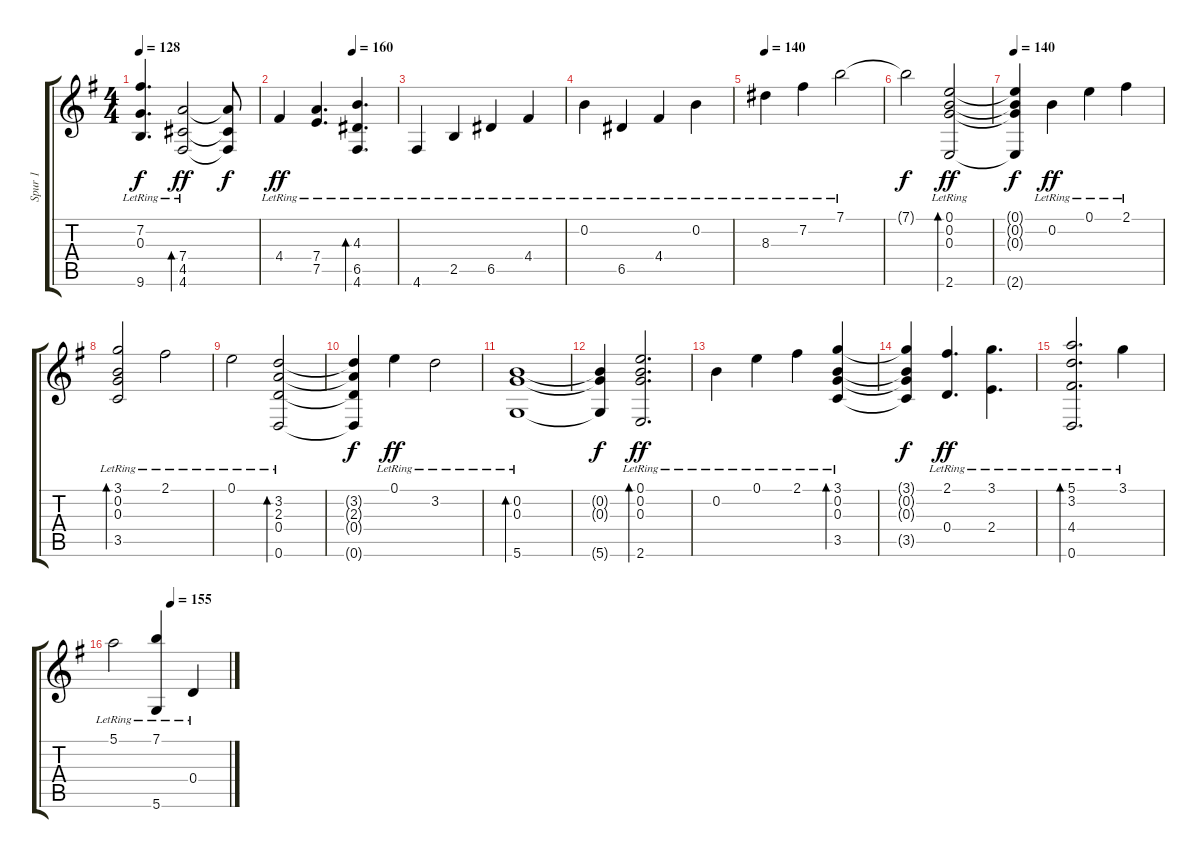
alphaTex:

\track ("Spur 1" "Spur 1") {instrument acousticguitarsteel bank 1}
\staff {score tabs}
\tuning (E4 B3 G3 D3 A2 D2) {hide}
\ts (4 4)
\tempo 128
\clef g2
\ks g
(7.2{lr} 0.3{lr} 9.6{lr}).4{d dy f} (7.4{lr} 4.5{lr} 4.6{lr}).2{bd 480 dy ff} (7.4{t} 4.5{t} 4.6{t}).8{dy f} |
\tempo (160 0.625)
4.4{lr}.4{dy ff} (7.4{lr} 7.5{lr}).4{d} (4.3{lr} 6.5{lr} 4.6{lr}).4{d bd 480} |
4.6{lr}.4 2.5{lr}.4 6.5{lr}.4 4.4{lr}.4 |
0.2{lr}.4 6.5{lr}.4 4.4{lr}.4 0.2{lr}.4 |
\tempo 140
8.3{lr}.4 7.2{lr}.4 7.1{lr}.2 |
7.1{t}.2{dy f} (0.1{lr} 0.2{lr} 0.3{lr} 2.6{lr}).2{bd 480 dy ff} |
\tempo 140
(0.1{t} 0.2{t} 0.3{t} 2.6{t}).4{dy f} 0.2{lr}.4{dy ff} 0.1{lr}.4 2.1{lr}.4 |
(3.1{lr} 0.2{lr} 0.3{lr} 3.5{lr}).2{bd 240} 2.1{lr}.2 |
0.1{lr}.2 (3.2{lr} 2.3{lr} 0.4{lr} 0.6{lr}).2{bd 240} |
(3.2{t} 2.3{t} 0.4{t} 0.6{t}).4{dy f} 0.1{lr}.4{dy ff} 3.2{lr}.2 |
(0.2{lr} 0.3{lr} 5.6{lr}).1{bd 480} |
(0.2{t} 0.3{t} 5.6{t}).4{dy f} (0.1{lr} 0.2{lr} 0.3{lr} 2.6{lr}).2{d bd 480 dy ff} |
0.2{lr}.4 0.1{lr}.4 2.1{lr}.4 (3.1{lr} 0.2{lr} 0.3{lr} 3.5{lr}).4{bd 480} |
(3.1{t} 0.2{t} 0.3{t} 3.5{t}).4{dy f} (2.1{lr} 0.4{lr}).4{d dy ff} (3.1{lr} 2.4{lr}).4{d} |
(5.1{lr} 3.2{lr} 4.4{lr} 0.6{lr}).2{d bd 480} 3.1{lr}.4 |
\tempo (155 0.5)
5.1{lr}.2 (7.1{lr} 5.6{lr}).4 0.4{lr}.4
